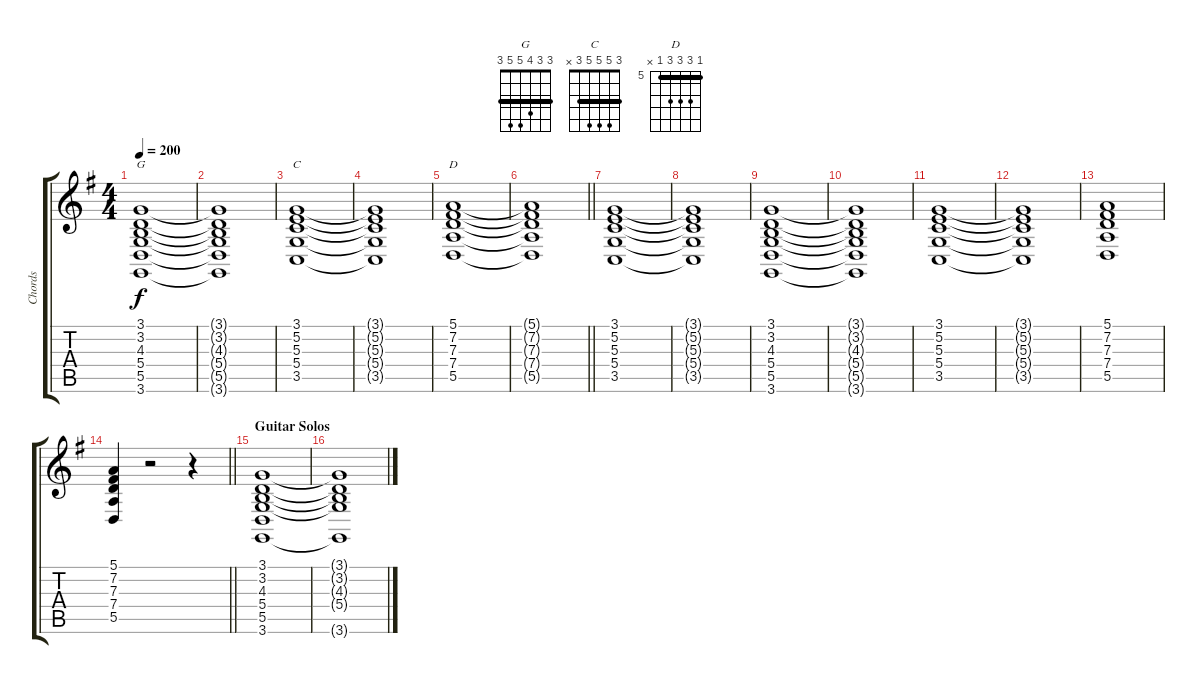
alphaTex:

\track ("Chords" "Chords") {instrument stringensemble1}
\staff {score tabs}
\tuning (E4 B3 G3 D3 A2 E2) {hide}
\chord ("G" 3 3 4 5 5 3) {barre 3}
\chord ("C" 3 5 5 5 3 x) {barre 3}
\chord ("D" 5 7 7 7 5 x) {firstfret 5 barre 5}
\ts (4 4)
\tempo 200
\clef g2
\ks g
(3.1 3.2 4.3 5.4 5.5 3.6).1{ch "G" dy f} |
(3.1{t} 3.2{t} 4.3{t} 5.4{t} 5.5{t} 3.6{t}).1 |
(3.1 5.2 5.3 5.4 3.5).1{ch "C"} |
(3.1{t} 5.2{t} 5.3{t} 5.4{t} 3.5{t}).1 |
(5.1 7.2 7.3 7.4 5.5).1{ch "D"} |
\barLineRight lightlight
(5.1{t} 7.2{t} 7.3{t} 7.4{t} 5.5{t}).1 |
\section ("" "")
(3.1 5.2 5.3 5.4 3.5).1 |
(3.1{t} 5.2{t} 5.3{t} 5.4{t} 3.5{t}).1 |
(3.1 3.2 4.3 5.4 5.5 3.6).1 |
(3.1{t} 3.2{t} 4.3{t} 5.4{t} 5.5{t} 3.6{t}).1 |
(3.1 5.2 5.3 5.4 3.5).1 |
(3.1{t} 5.2{t} 5.3{t} 5.4{t} 3.5{t}).1 |
(5.1 7.2 7.3 7.4 5.5).1 |
\barLineRight lightlight
(5.1 7.2 7.3 7.4 5.5).4 r.2 r.4 |
\section ("" "Guitar Solos")
(3.1 3.2 4.3 5.4 5.5 3.6).1 |
(3.1{t} 3.2{t} 4.3{t} 5.4{t} 3.6{t}).1
